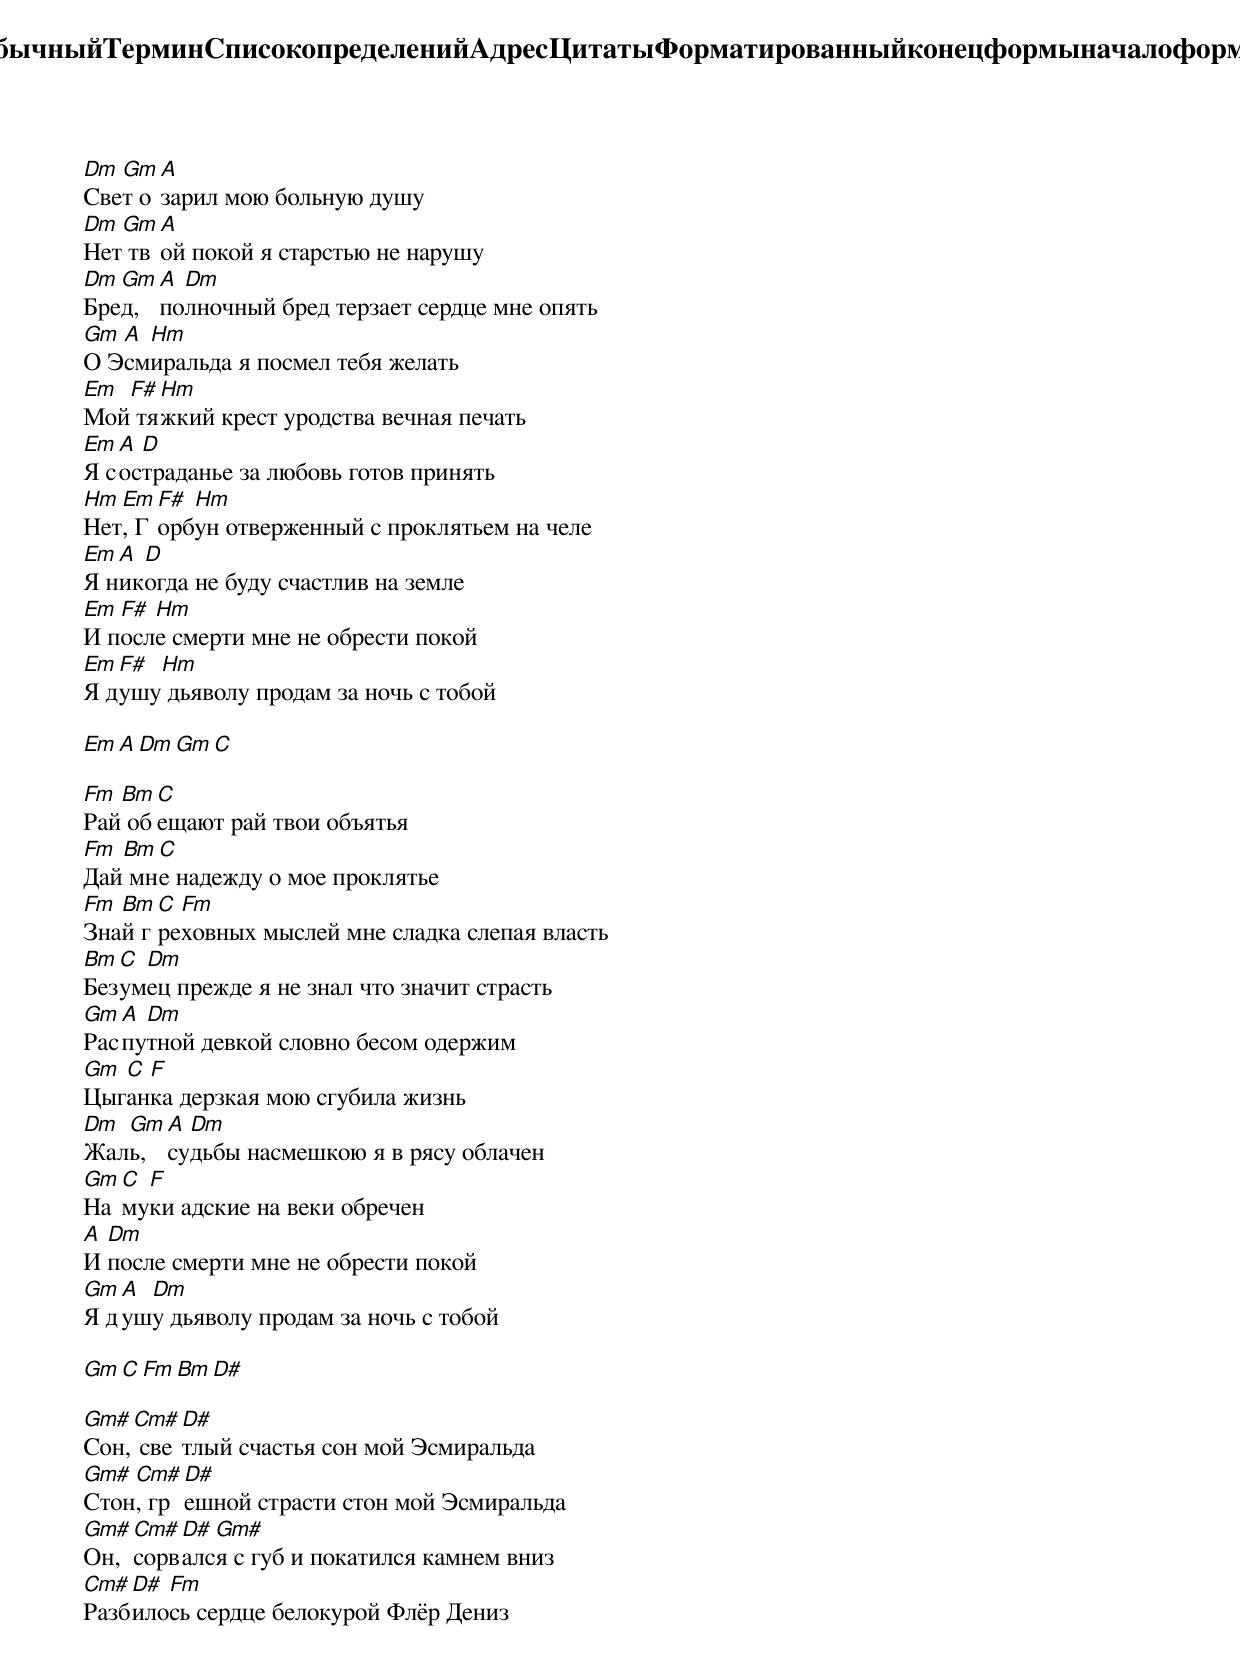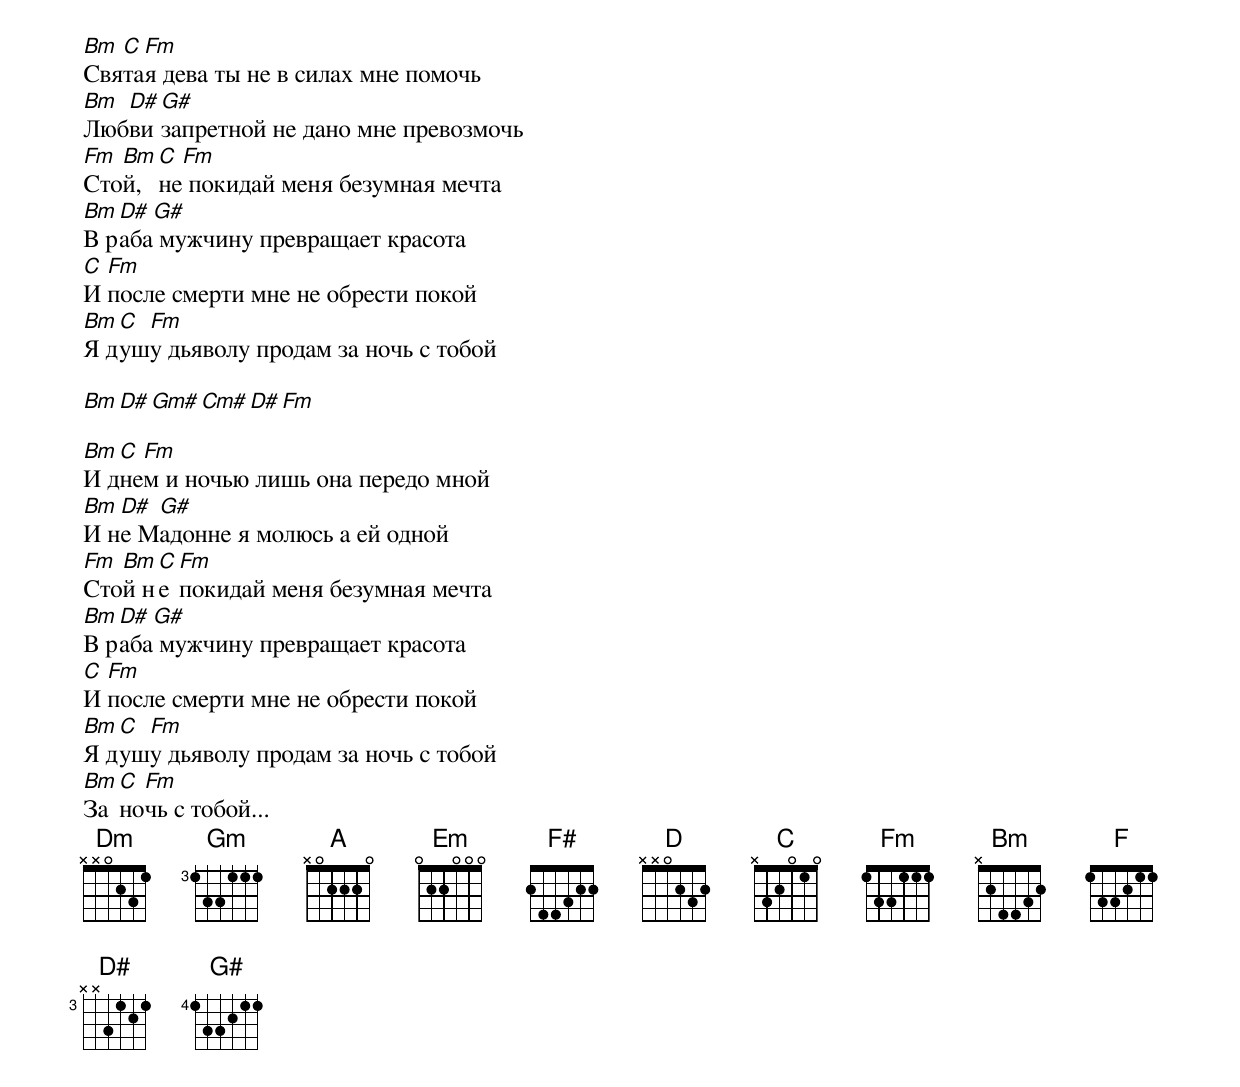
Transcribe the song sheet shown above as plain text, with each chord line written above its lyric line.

ОбычныйТерминСписокопределенийАдресЦитатыФорматированныйконецформыначалоформы
Dm Gm A
Свет озарил мою больную душу
Dm Gm A
Нет твой покой я старстью не нарушу
Dm Gm A Dm
Бред, полночный бред терзает сердце мне опять
Gm A Hm
О Эсмиральда я посмел тебя желать
Em F# Hm
Мой тяжкий крест уродства вечная печать
Em A D
Я состраданье за любовь готов принять
Hm Em F# Hm
Нет, Горбун отверженный с проклятьем на челе
Em A D
Я никогда не буду счастлив на земле
Em F# Hm
И после смерти мне не обрести покой
Em F# Hm
Я душу дьяволу продам за ночь с тобой

Em A Dm Gm C

Fm Bm C
Рай обещают рай твои объятья
Fm Bm C
Дай мне надежду о мое проклятье
Fm Bm C Fm
Знай греховных мыслей мне сладка слепая власть
Bm C Dm
Безумец прежде я не знал что значит страсть
Gm A Dm
Распутной девкой словно бесом одержим
Gm C F
Цыганка дерзкая мою сгубила жизнь
Dm Gm A Dm
Жаль, судьбы насмешкою я в рясу облачен
Gm C F
На муки адские на веки обречен
A Dm
И после смерти мне не обрести покой
Gm A Dm
Я душу дьяволу продам за ночь с тобой

Gm C Fm Bm D#

Gm# Cm# D#
Сон, светлый счастья сон мой Эсмиральда
Gm# Cm# D#
Стон, грешной страсти стон мой Эсмиральда
Gm# Cm# D# Gm#
Он, сорвался с губ и покатился камнем вниз
Cm# D# Fm
Разбилось сердце белокурой Флёр Дениз
Bm C Fm
Святая дева ты не в силах мне помочь
Bm D# G#
Любви запретной не дано мне превозмочь
Fm Bm C Fm
Стой, не покидай меня безумная мечта
Bm D# G#
В раба мужчину превращает красота
C Fm
И после смерти мне не обрести покой
Bm C Fm
Я душу дьяволу продам за ночь с тобой

Bm D# Gm# Cm# D# Fm

Bm C Fm
И днем и ночью лишь она передо мной
Bm D# G#
И не Мадонне я молюсь а ей одной
Fm Bm C Fm
Стой не покидай меня безумная мечта
Bm D# G#
В раба мужчину превращает красота
C Fm
И после смерти мне не обрести покой
Bm C Fm
Я душу дьяволу продам за ночь с тобой
Bm C Fm
За ночь с тобой...
